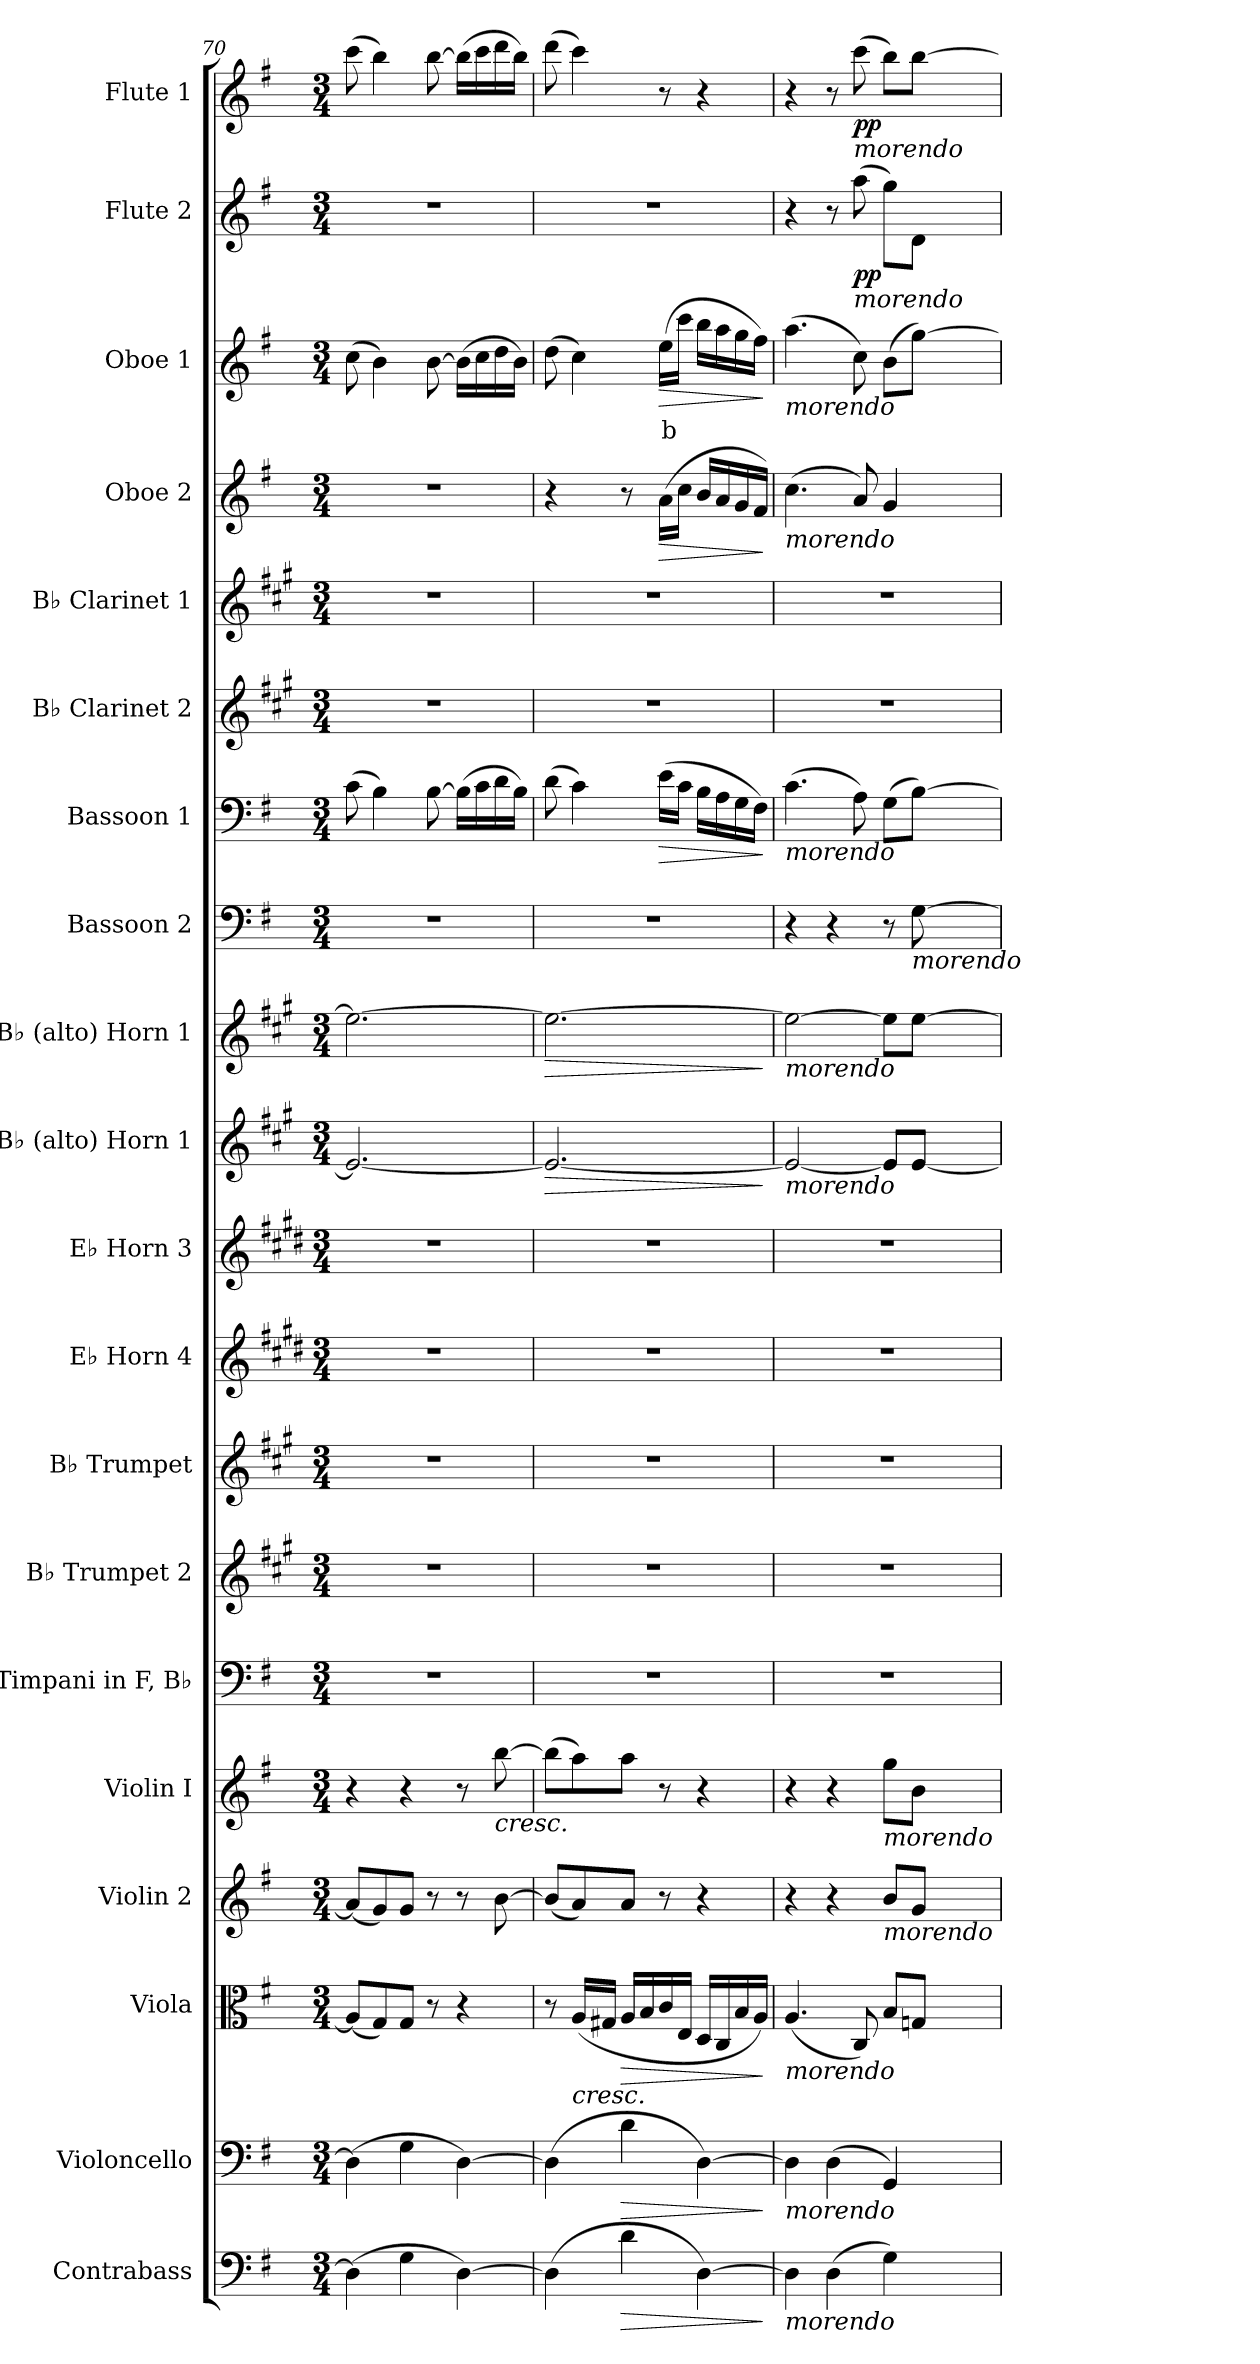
**kern	**dynam	**kern	**dynam	**kern	**dynam	**kern	**kern	**kern	**kern	**kern	**kern	**kern	**kern	**dynam	**kern	**dynam	**kern	**kern	**dynam	**kern	**kern	**kern	**dynam	**kern	**text	**dynam	**kern	**dynam	**kern	**dynam
*part20	*part20	*part19	*part19	*part18	*part18	*part17	*part16	*part15	*part14	*part13	*part12	*part11	*part10	*part10	*part9	*part9	*part8	*part7	*part7	*part6	*part5	*part4	*part4	*part3	*part3	*part3	*part2	*part2	*part1	*part1
*staff20	*staff20	*staff19	*staff19	*staff18	*staff18	*staff17	*staff16	*staff15	*staff14	*staff13	*staff12	*staff11	*staff10	*staff10	*staff9	*staff9	*staff8	*staff7	*staff7	*staff6	*staff5	*staff4	*staff4	*staff3	*staff3	*staff3	*staff2	*staff2	*staff1	*staff1
*I"Contrabass	*	*I"Violoncello	*	*I"Viola	*	*I"Violin 2	*I"Violin I	*I"Timpani in F, B♭	*I"B♭ Trumpet 2	*I"B♭ Trumpet	*I"E♭ Horn 4	*I"E♭ Horn 3	*I"B♭ (alto) Horn 1	*	*I"B♭ (alto) Horn 1	*	*I"Bassoon 2	*I"Bassoon 1	*	*I"B♭ Clarinet 2	*I"B♭ Clarinet 1	*I"Oboe 2	*	*I"Oboe 1	*	*	*I"Flute 2	*	*I"Flute 1	*
*I'Cb	*	*I'Vc	*	*I'Vla	*	*I'Vl 2	*I'Vl 1	*I'Timp	*I'Tpt 2	*I'Tpt 1	*I'Hn 4	*I'Hn 3	*I'Hn 2	*	*I'Hn 1	*	*I'Bsn 2	*I'Bsn 1	*	*I'Cl 2	*I'Cl 1	*I'Ob 2	*	*I'Ob 1	*	*	*I'Fl 2	*	*I'Fl 1	*
*clefF4	*	*clefF4	*	*clefC3	*	*clefG2	*clefG2	*clefF4	*clefG2	*clefG2	*clefG2	*clefG2	*clefG2	*	*clefG2	*	*clefF4	*clefF4	*	*clefG2	*clefG2	*clefG2	*	*clefG2	*	*	*clefG2	*	*clefG2	*
*ITrd7c12	*	*	*	*	*	*	*	*	*ITrd1c2	*ITrd1c2	*ITrd5c9	*ITrd5c9	*ITrd1c2	*	*ITrd1c2	*	*	*	*	*ITrd1c2	*ITrd1c2	*	*	*	*	*	*	*	*	*
*k[f#]	*	*k[f#]	*	*k[f#]	*	*k[f#]	*k[f#]	*k[f#]	*k[f#]	*k[f#]	*k[f#]	*k[f#]	*k[f#]	*	*k[f#]	*	*k[f#]	*k[f#]	*	*k[f#]	*k[f#]	*k[f#]	*	*k[f#]	*	*	*k[f#]	*	*k[f#]	*
*M3/4	*	*M3/4	*	*M3/4	*	*M3/4	*M3/4	*M3/4	*M3/4	*M3/4	*M3/4	*M3/4	*M3/4	*	*M3/4	*	*M3/4	*M3/4	*	*M3/4	*M3/4	*M3/4	*	*M3/4	*	*	*M3/4	*	*M3/4	*
=70	=70	=70	=70	=70	=70	=70	=70	=70	=70	=70	=70	=70	=70	=70	=70	=70	=70	=70	=70	=70	=70	=70	=70	=70	=70	=70	=70	=70	=70	=70
(>4DD\]	.	(>4D\]	.	(<8A/L]	.	(<8a/L]	4r	2.r	2.r	2.r	2.r	2.r	2.d/_	.	2.dd\_	.	2.r	(>8c\	.	2.r	2.r	2.r	.	(>8cc\	.	.	2.r	.	(>8ccc\	.
.	.	.	.	8G/)	.	8g/)	.	.	.	.	.	.	.	.	.	.	.	4B\)	.	.	.	.	.	4b\)	.	.	.	.	4bb\)	.
4GG\	.	4G\	.	8G/J	.	8g/J	4r	.	.	.	.	.	.	.	.	.	.	.	.	.	.	.	.	.	.	.	.	.	.	.
.	.	.	.	8r	.	8r	.	.	.	.	.	.	.	.	.	.	.	[8B\	.	.	.	.	.	[8b\	.	.	.	.	[8bb\	.
[4DD\)	.	[4D\)	.	4r	.	8r	8r	.	.	.	.	.	.	.	.	.	.	(>16B\LL]	.	.	.	.	.	(>16b\LL]	.	.	.	.	(>16bb\LL]	.
.	.	.	.	.	.	.	.	.	.	.	.	.	.	.	.	.	.	16c\	.	.	.	.	.	16cc\	.	.	.	.	16ccc\	.
!	!	!	!	!	!	!	!LO:TX:b:i:t=cresc.	!	!	!	!	!	!	!	!	!	!	!	!	!	!	!	!	!	!	!	!	!	!	!
.	.	.	.	.	.	[8b\	[8bb\	.	.	.	.	.	.	.	.	.	.	16d\	.	.	.	.	.	16dd\	.	.	.	.	16ddd\	.
.	.	.	.	.	.	.	.	.	.	.	.	.	.	.	.	.	.	16B\JJ)	.	.	.	.	.	16b\JJ)	.	.	.	.	16bb\JJ)	.
=71	=71	=71	=71	=71	=71	=71	=71	=71	=71	=71	=71	=71	=71	=71	=71	=71	=71	=71	=71	=71	=71	=71	=71	=71	=71	=71	=71	=71	=71	=71
!	!	!	!	!	!	!	!	!	!	!	!	!	!	!LO:HP:b	!	!LO:HP:b	!	!	!	!	!	!	!	!	!	!	!	!	!	!
(>4DD\]	.	(>4D\]	.	8r	.	(<8b/L]	(>8bb\L]	2.r	2.r	2.r	2.r	2.r	2.d/_	>	2.dd\_	>	2.r	(>8d\	.	2.r	2.r	4r	.	(>8dd\	.	.	2.r	.	(>8ddd\	.
!	!	!	!	!LO:TX:b:i:t=cresc.	!	!	!	!	!	!	!	!	!	!	!	!	!	!	!	!	!	!	!	!	!	!	!	!	!	!
.	.	.	.	(<16A/LL	.	8a/)	8aa\)	.	.	.	.	.	.	.	.	.	.	4c\)	.	.	.	.	.	4cc\)	.	.	.	.	4ccc\)	.
.	.	.	.	16G#X/JJ	.	.	.	.	.	.	.	.	.	.	.	.	.	.	.	.	.	.	.	.	.	.	.	.	.	.
!	!LO:HP:b	!	!LO:HP:b	!	!LO:HP:b	!	!	!	!	!	!	!	!	!	!	!	!	!	!	!	!	!	!	!	!	!	!	!	!	!
4D\	>	4d\	>	16A/LL	>	8a/J	8aa\J	.	.	.	.	.	.	.	.	.	.	.	.	.	.	8r	.	.	.	.	.	.	.	.
.	.	.	.	16B/	.	.	.	.	.	.	.	.	.	.	.	.	.	.	.	.	.	.	.	.	.	.	.	.	.	.
!	!	!	!	!	!	!	!	!	!	!	!	!	!	!	!	!	!	!	!LO:HP:b	!	!	!	!LO:HP:b	!	!LO:LY:b:color=#FF0000	!LO:HP:b	!	!	!	!
.	.	.	.	16c/	.	8r	8r	.	.	.	.	.	.	.	.	.	.	(>16e\LL	>	.	.	(>16a\LL	>	(>16ee\LL	b	>	.	.	8r	.
.	.	.	.	16E/JJ	.	.	.	.	.	.	.	.	.	.	.	.	.	16c\JJ	.	.	.	16cc\JJ	.	16ccc\JJ	.	.	.	.	.	.
[4DD\)	.	[4D\)	.	16D/LL	.	4r	4r	.	.	.	.	.	.	.	.	.	.	16B\LL	.	.	.	16b/LL	.	16bb\LL	.	.	.	.	4r	.
.	.	.	.	16C/	.	.	.	.	.	.	.	.	.	.	.	.	.	16A\	.	.	.	16a/	.	16aa\	.	.	.	.	.	.
.	.	.	.	16B/	.	.	.	.	.	.	.	.	.	.	.	.	.	16G\	.	.	.	16g/	.	16gg\	.	.	.	.	.	.
.	.	.	.	16A/JJ)	.	.	.	.	.	.	.	.	.	.	.	.	.	16F#\JJ)	.	.	.	16f#/JJ)	.	16ff#\JJ)	.	.	.	.	.	.
.	]	.	]	.	]	.	.	.	.	.	.	.	.	]	.	]	.	.	]	.	.	.	]	.	.	]	.	.	.	.
=72	=72	=72	=72	=72	=72	=72	=72	=72	=72	=72	=72	=72	=72	=72	=72	=72	=72	=72	=72	=72	=72	=72	=72	=72	=72	=72	=72	=72	=72	=72
!	!	!	!	!	!	!	!	!	!	!	!	!	!	!	!	!	!	!	!	!	!	!	!	!LO:TX:b:i:t=morendo	!	!	!	!	!	!
!	!	!	!	!	!	!	!	!	!	!	!	!	!	!	!	!	!	!	!	!	!	!LO:TX:b:i:t=morendo	!	!	!	!	!	!	!	!
!	!	!	!	!	!	!	!	!	!	!	!	!	!	!	!	!	!	!LO:TX:b:i:t=morendo	!	!	!	!	!	!	!	!	!	!	!	!
!	!	!	!	!	!	!	!	!	!	!	!	!	!	!	!LO:TX:b:i:t=morendo	!	!	!	!	!	!	!	!	!	!	!	!	!	!	!
!	!	!	!	!	!	!	!	!	!	!	!	!	!LO:TX:b:i:t=morendo	!	!	!	!	!	!	!	!	!	!	!	!	!	!	!	!	!
!	!	!	!	!LO:TX:b:i:t=morendo	!	!	!	!	!	!	!	!	!	!	!	!	!	!	!	!	!	!	!	!	!	!	!	!	!	!
!	!	!LO:TX:b:i:t=morendo	!	!	!	!	!	!	!	!	!	!	!	!	!	!	!	!	!	!	!	!	!	!	!	!	!	!	!	!
!LO:TX:b:i:t=morendo	!	!	!	!	!	!	!	!	!	!	!	!	!	!	!	!	!	!	!	!	!	!	!	!	!	!	!	!	!	!
4DD\]	.	4D\]	.	(<4.A/	.	4r	4r	2.r	2.r	2.r	2.r	2.r	2d/_	.	2dd\_	.	4r	(>4.c\	.	2.r	2.r	(>4.cc\	.	(>4.aa\	.	.	4r	.	4r	.
(>4DD\	.	(>4D\	.	.	.	4r	4r	.	.	.	.	.	.	.	.	.	4r	.	.	.	.	.	.	.	.	.	8r	.	8r	.
!	!	!	!	!	!	!	!	!	!	!	!	!	!	!	!	!	!	!	!	!	!	!	!	!	!	!	!	!	!LO:TX:b:i:t=morendo	!
!	!	!	!	!	!	!	!	!	!	!	!	!	!	!	!	!	!	!	!	!	!	!	!	!	!	!	!LO:TX:b:i:t=morendo	!	!	!
!	!	!	!	!	!	!	!	!	!	!	!	!	!	!	!	!	!	!	!	!	!	!	!	!	!	!	!	!LO:DY:b	!	!LO:DY:b
.	.	.	.	8C/)	.	.	.	.	.	.	.	.	.	.	.	.	.	8A\)	.	.	.	8a/)	.	8cc\)	.	.	(>8aa\	pp	(>8ccc\	pp
!	!	!	!	!	!	!	!LO:TX:b:i:t=morendo	!	!	!	!	!	!	!	!	!	!	!	!	!	!	!	!	!	!	!	!	!	!	!
!	!	!	!	!	!	!LO:TX:b:i:t=morendo	!	!	!	!	!	!	!	!	!	!	!	!	!	!	!	!	!	!	!	!	!	!	!	!
4GG\)	.	4GG/)	.	8B/L	.	8b/L	8gg\L	.	.	.	.	.	8d/L]	.	8dd\L]	.	8r	(>8G\L	.	.	.	4g/	.	(>8b\L	.	.	8gg\L)	.	8bb\L)	.
!	!	!	!	!	!	!	!	!	!	!	!	!	!	!	!	!	!LO:TX:b:i:t=morendo	!	!	!	!	!	!	!	!	!	!	!	!	!
.	.	.	.	8Gn/J	.	8g/J	8b\J	.	.	.	.	.	[8d/J	.	[8dd\J	.	[8G\	[8B\J)	.	.	.	.	.	[8gg\J)	.	.	8d\J	.	[8bb\J	.
=	=	=	=	=	=	=	=	=	=	=	=	=	=	=	=	=	=	=	=	=	=	=	=	=	=	=	=	=	=	=
*-	*-	*-	*-	*-	*-	*-	*-	*-	*-	*-	*-	*-	*-	*-	*-	*-	*-	*-	*-	*-	*-	*-	*-	*-	*-	*-	*-	*-	*-	*-
